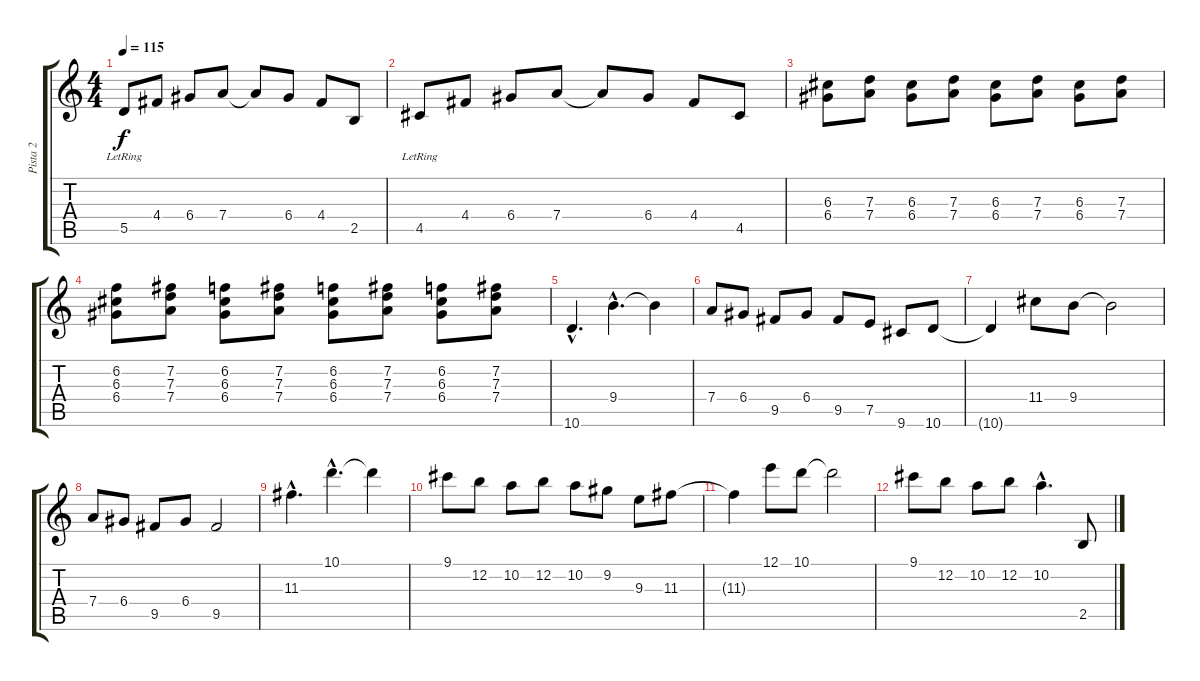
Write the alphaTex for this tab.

\track ("Pista 2" "Pista 2") {instrument acousticguitarsteel}
\staff {score tabs}
\tuning (E4 B3 G3 D3 A2 E2) {hide}
\ts (4 4)
\tempo 115
\clef g2
\ks c
5.5{lr}.8{dy f} 4.4.8 6.4.8 7.4.8 7.4{t}.8 6.4.8 4.4.8 2.5.8 |
4.5{lr}.8 4.4.8 6.4.8 7.4.8 7.4{t}.8 6.4.8 4.4.8 4.5.8 |
(6.3 6.4).8 (7.3 7.4).8 (6.3 6.4).8 (7.3 7.4).8 (6.3 6.4).8 (7.3 7.4).8 (6.3 6.4).8 (7.3 7.4).8 |
(6.2 6.3 6.4).8 (7.2 7.3 7.4).8 (6.2 6.3 6.4).8 (7.2 7.3 7.4).8 (6.2 6.3 6.4).8 (7.2 7.3 7.4).8 (6.2 6.3 6.4).8 (7.2 7.3 7.4).8 |
10.6{hac}.4{d} 9.4{hac}.4{d} 9.4{t}.4 |
7.4.8 6.4.8 9.5.8 6.4.8 9.5.8 7.5.8 9.6.8 10.6.8 |
10.6{t}.4 11.4.8 9.4.8 9.4{t}.2 |
7.4.8 6.4.8 9.5.8 6.4.8 9.5.2 |
11.3{hac}.4{d} 10.1{hac}.4{d} 10.1{t}.4 |
9.1.8 12.2.8 10.2.8 12.2.8 10.2.8 9.2.8 9.3.8 11.3.8 |
11.3{t}.4 12.1.8 10.1.8 10.1{t}.2 |
9.1.8 12.2.8 10.2.8 12.2.8 10.2{hac}.4{d} 2.5.8
